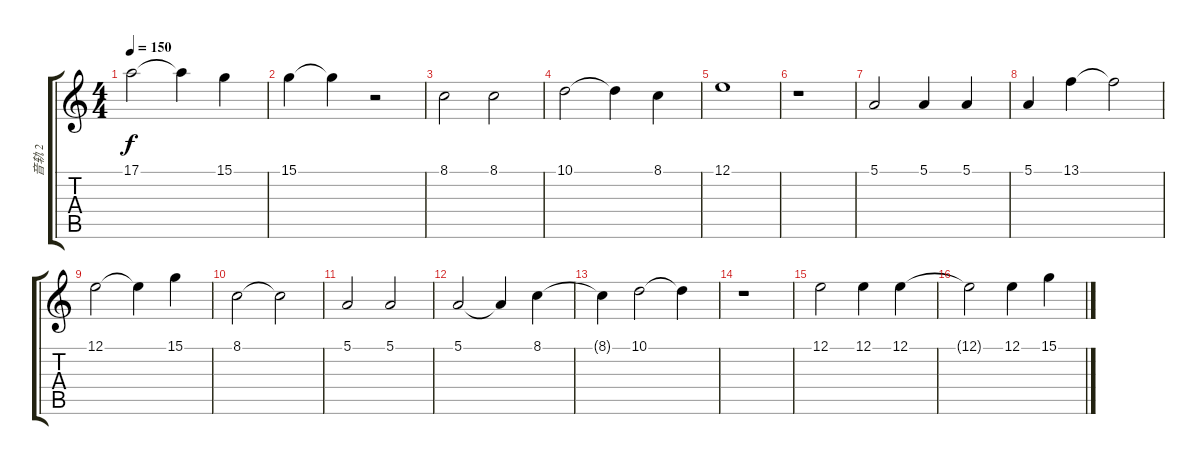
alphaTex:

\track ("音轨 2" "音轨 2") {instrument acousticgrandpiano}
\staff {score tabs}
\tuning (E4 B3 G3 D3 A2 E2) {hide}
\ts (4 4)
\tempo 150
\clef g2
\ks c
17.1.2{dy f} 17.1{t}.4 15.1.4 |
15.1.4 15.1{t}.4 r.2 |
8.1.2 8.1.2 |
10.1.2 10.1{t}.4 8.1.4 |
12.1.1 |
r.1 |
5.1.2 5.1.4 5.1.4 |
5.1.4 13.1.4 13.1{t}.2 |
12.1.2 12.1{t}.4 15.1.4 |
8.1.2 8.1{t}.2 |
5.1.2 5.1.2 |
5.1.2 5.1{t}.4 8.1.4 |
8.1{t}.4 10.1.2 10.1{t}.4 |
r.1 |
12.1.2 12.1.4 12.1.4 |
12.1{t}.2 12.1.4 15.1.4
